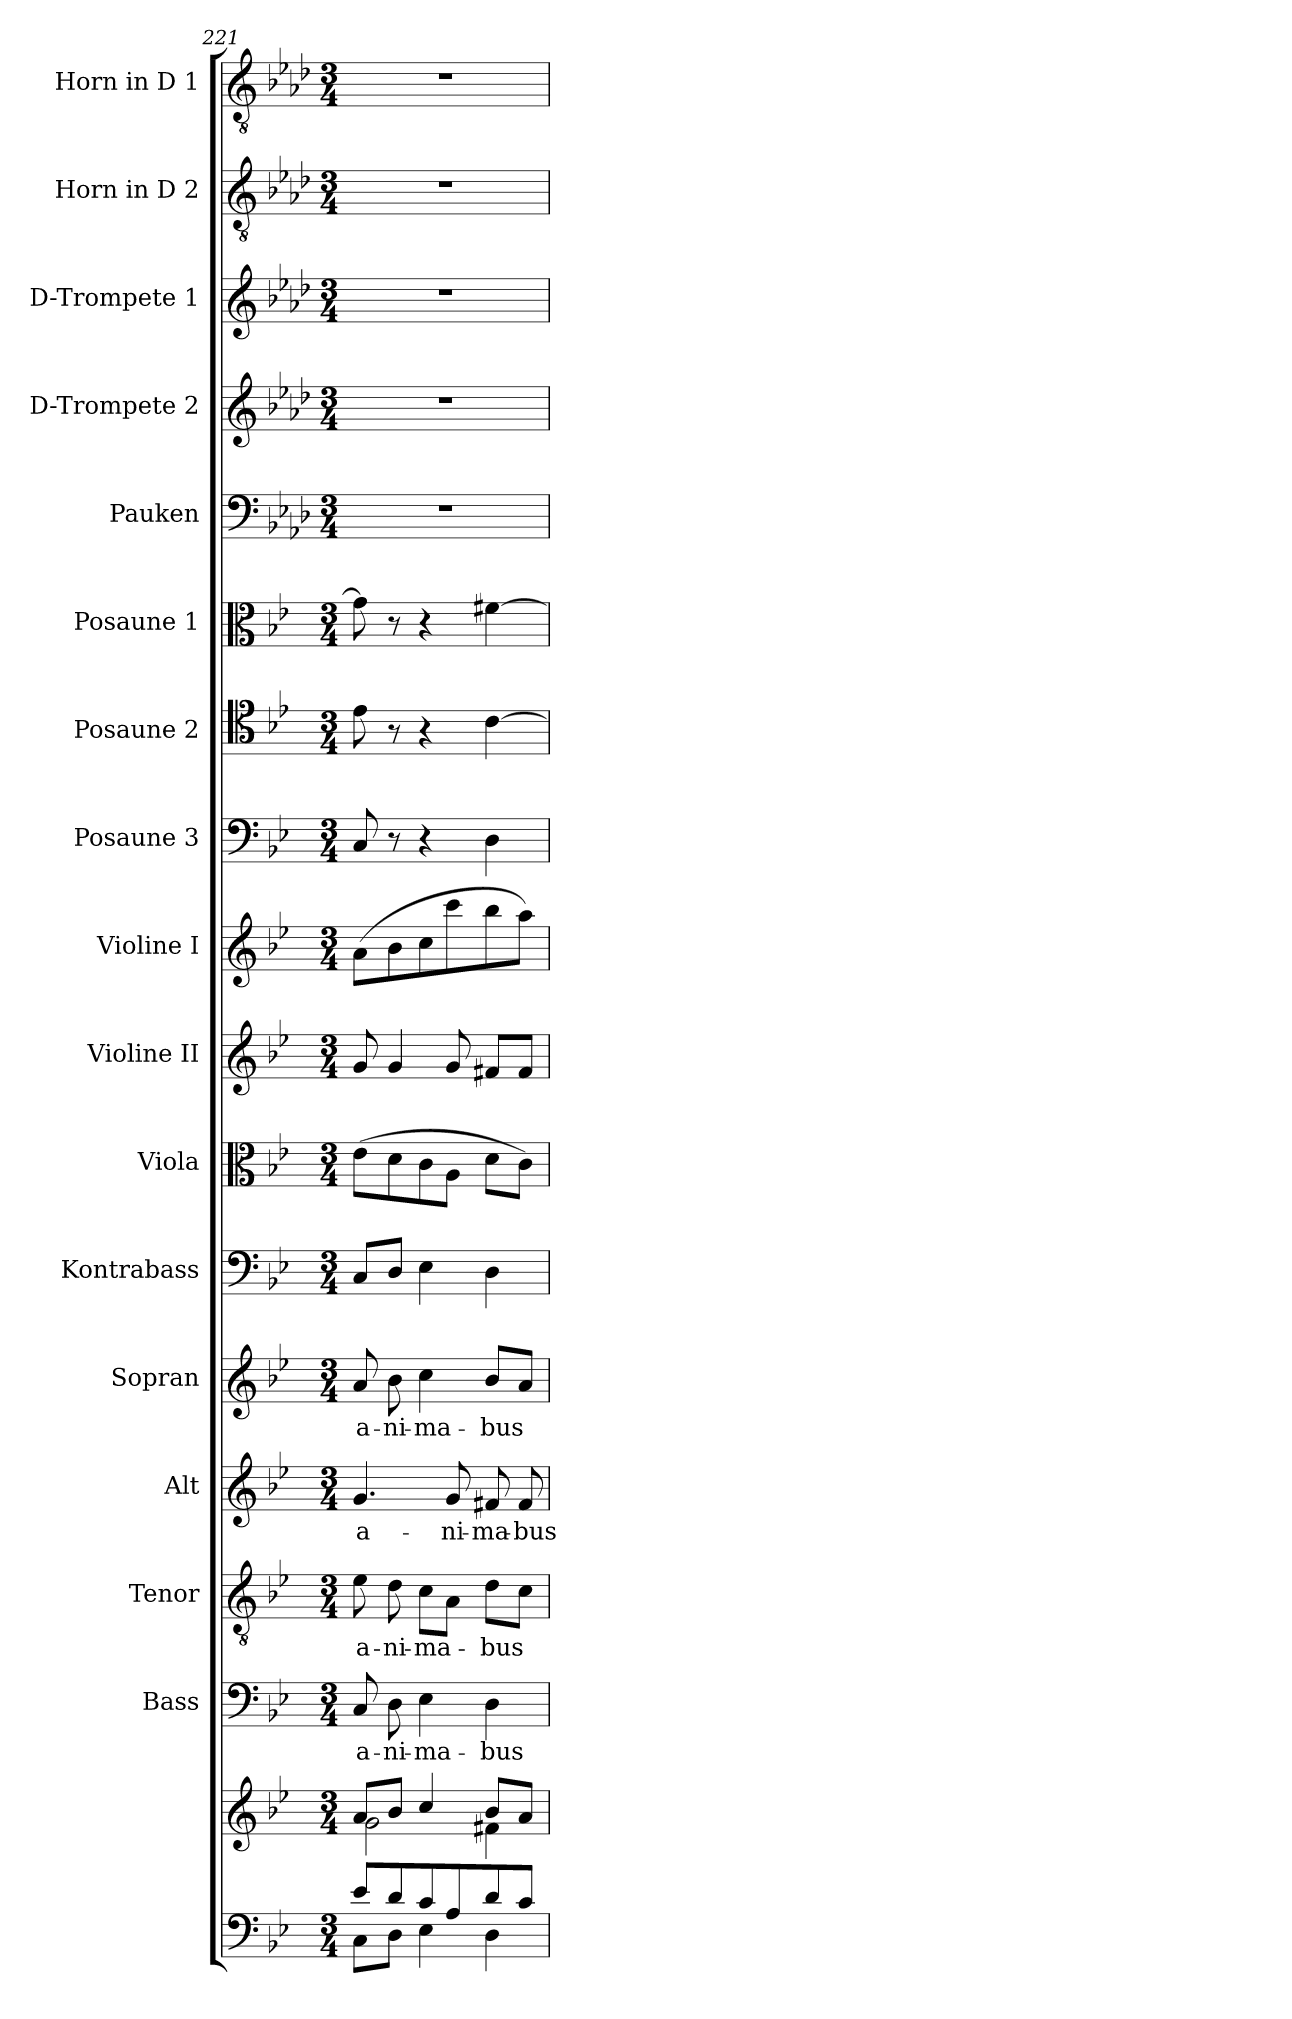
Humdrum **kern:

**kern	**kern	**kern	**text	**kern	**text	**kern	**text	**kern	**text	**kern	**kern	**kern	**kern	**kern	**kern	**kern	**kern	**kern	**kern	**kern	**kern
*part17	*part17	*part16	*part16	*part15	*part15	*part14	*part14	*part13	*part13	*part12	*part11	*part10	*part9	*part8	*part7	*part6	*part5	*part4	*part3	*part2	*part1
*staff18	*staff17	*staff16	*staff16	*staff15	*staff15	*staff14	*staff14	*staff13	*staff13	*staff12	*staff11	*staff10	*staff9	*staff8	*staff7	*staff6	*staff5	*staff4	*staff3	*staff2	*staff1
*	*	*I"Bass	*	*I"Tenor	*	*I"Alt	*	*I"Sopran	*	*I"Kontrabass	*I"Viola	*I"Violine II	*I"Violine I	*I"Posaune 3	*I"Posaune 2	*I"Posaune 1	*I"Pauken	*I"D-Trompete 2	*I"D-Trompete 1	*I"Horn in D 2	*I"Horn in D 1
*	*	*I'B.	*	*I'T.	*	*I'A.	*	*I'S.	*	*I'Kb.	*I'Vla.	*I'Vl. II	*I'Vl. I	*I'Pos. 3	*I'Pos. 2	*I'Pos. 1	*I'Pk.	*I'D Trp. 2	*I'D Trp. 1	*I'Hrn. 2	*I'Hrn. 1
*clefF4	*clefG2	*clefF4	*	*clefGv2	*	*clefG2	*	*clefG2	*	*clefF4	*clefC3	*clefG2	*clefG2	*clefF4	*clefC4	*clefC3	*clefF4	*clefG2	*clefG2	*clefGv2	*clefGv2
*	*	*	*	*	*	*	*	*	*	*ITrd7c12	*	*	*	*	*	*	*ITrd-1c-2	*ITrd-1c-2	*ITrd-1c-2	*ITrd-1c-2	*ITrd-1c-2
*k[b-e-]	*k[b-e-]	*k[b-e-]	*	*k[b-e-]	*	*k[b-e-]	*	*k[b-e-]	*	*k[b-e-]	*k[b-e-]	*k[b-e-]	*k[b-e-]	*k[b-e-]	*k[b-e-]	*k[b-e-]	*k[b-e-]	*k[b-e-]	*k[b-e-]	*k[b-e-]	*k[b-e-]
*B-:	*B-:	*B-:	*	*B-:	*	*B-:	*	*B-:	*	*B-:	*B-:	*B-:	*B-:	*B-:	*B-:	*B-:	*B-:	*B-:	*B-:	*B-:	*B-:
*M3/4	*M3/4	*M3/4	*	*M3/4	*	*M3/4	*	*M3/4	*	*M3/4	*M3/4	*M3/4	*M3/4	*M3/4	*M3/4	*M3/4	*M3/4	*M3/4	*M3/4	*M3/4	*M3/4
=221	=221	=221	=221	=221	=221	=221	=221	=221	=221	=221	=221	=221	=221	=221	=221	=221	=221	=221	=221	=221	=221
*^	*^	*	*	*	*	*	*	*	*	*	*	*	*	*	*	*	*	*	*	*	*
!	!	!	!	!	!LO:LY:b	!	!LO:LY:b	!	!LO:LY:b	!	!LO:LY:b	!	!	!	!	!	!	!	!	!	!	!	!
8e-/L	8C\L	8a/L	2g\	8C/	a-	8e-\	a-	4.g/	a-	8a/	a-	8CC/L	(>8e-\L	8g/	(>8a\L	8C/	8e-\	8g\]	2.r	2.r	2.r	2.r	2.r
!	!	!	!	!	!LO:LY:b	!	!LO:LY:b	!	!	!	!LO:LY:b	!	!	!	!	!	!	!	!	!	!	!	!
8d/	8D\J	8b-/J	.	8D\	-ni-	8d\	-ni-	.	.	8b-\	-ni-	8DD/J	8d\	4g/	8b-\	8r	8r	8r	.	.	.	.	.
!	!	!	!	!	!LO:LY:b	!	!LO:LY:b	!	!	!	!LO:LY:b	!	!	!	!	!	!	!	!	!	!	!	!
8c/	4E-\	4cc/	.	4E-\	-ma-	8c\L	-ma-	.	.	4cc\	-ma-	4EE-\	8c\	.	8cc\	4r	4r	4r	.	.	.	.	.
!	!	!	!	!	!	!	!	!	!LO:LY:b	!	!	!	!	!	!	!	!	!	!	!	!	!	!
8A/	.	.	.	.	.	8A\J	.	8g/	-ni-	.	.	.	8A\J	8g/	8ccc\	.	.	.	.	.	.	.	.
!	!	!	!	!	!LO:LY:b	!	!LO:LY:b	!	!LO:LY:b	!	!LO:LY:b	!	!	!	!	!	!	!	!	!	!	!	!
8d/	4D\	8b-/L	4f#X\	4D\	-bus	8d\L	-bus	8f#X/	-ma-	8b-/L	-bus	4DD\	8d\L	8f#X/L	8bb-\	4D\	[4c\	[4f#X\	.	.	.	.	.
!	!	!	!	!	!	!	!	!	!LO:LY:b	!	!	!	!	!	!	!	!	!	!	!	!	!	!
8c/J	.	8a/J	.	.	.	8c\J	.	8f#/	-bus	8a/J	.	.	8c\J)	8f#/J	8aa\J)	.	.	.	.	.	.	.	.
*v	*v	*	*	*	*	*	*	*	*	*	*	*	*	*	*	*	*	*	*	*	*	*	*
*	*v	*v	*	*	*	*	*	*	*	*	*	*	*	*	*	*	*	*	*	*	*	*
=	=	=	=	=	=	=	=	=	=	=	=	=	=	=	=	=	=	=	=	=	=
*-	*-	*-	*-	*-	*-	*-	*-	*-	*-	*-	*-	*-	*-	*-	*-	*-	*-	*-	*-	*-	*-
